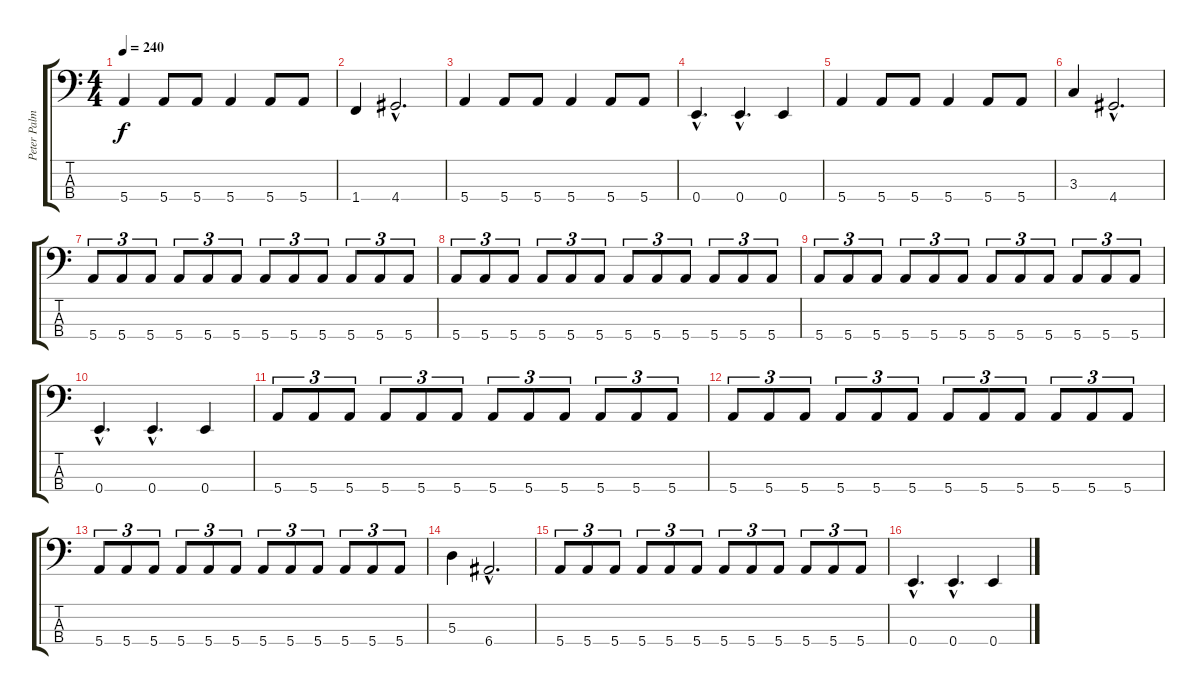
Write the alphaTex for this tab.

\track ("Peter Palmdahl" "Peter Palm") {instrument electricbasspick}
\staff {score tabs}
\tuning (G2 D2 A1 E1) {hide}
\ts (4 4)
\tempo 240
\clef f4
\ks c
5.4.4{dy f} 5.4.8 5.4.8 5.4.4 5.4.8 5.4.8 |
1.4.4 4.4{hac}.2{d} |
5.4.4 5.4.8 5.4.8 5.4.4 5.4.8 5.4.8 |
0.4{hac}.4{d} 0.4{hac}.4{d} 0.4.4 |
5.4.4 5.4.8 5.4.8 5.4.4 5.4.8 5.4.8 |
3.3.4 4.4{hac}.2{d} |
5.4.8{tu (3 2)} 5.4.8{tu (3 2)} 5.4.8{tu (3 2)} 5.4.8{tu (3 2)} 5.4.8{tu (3 2)} 5.4.8{tu (3 2)} 5.4.8{tu (3 2)} 5.4.8{tu (3 2)} 5.4.8{tu (3 2)} 5.4.8{tu (3 2)} 5.4.8{tu (3 2)} 5.4.8{tu (3 2)} |
5.4.8{tu (3 2)} 5.4.8{tu (3 2)} 5.4.8{tu (3 2)} 5.4.8{tu (3 2)} 5.4.8{tu (3 2)} 5.4.8{tu (3 2)} 5.4.8{tu (3 2)} 5.4.8{tu (3 2)} 5.4.8{tu (3 2)} 5.4.8{tu (3 2)} 5.4.8{tu (3 2)} 5.4.8{tu (3 2)} |
5.4.8{tu (3 2)} 5.4.8{tu (3 2)} 5.4.8{tu (3 2)} 5.4.8{tu (3 2)} 5.4.8{tu (3 2)} 5.4.8{tu (3 2)} 5.4.8{tu (3 2)} 5.4.8{tu (3 2)} 5.4.8{tu (3 2)} 5.4.8{tu (3 2)} 5.4.8{tu (3 2)} 5.4.8{tu (3 2)} |
0.4{hac}.4{d} 0.4{hac}.4{d} 0.4.4 |
5.4.8{tu (3 2)} 5.4.8{tu (3 2)} 5.4.8{tu (3 2)} 5.4.8{tu (3 2)} 5.4.8{tu (3 2)} 5.4.8{tu (3 2)} 5.4.8{tu (3 2)} 5.4.8{tu (3 2)} 5.4.8{tu (3 2)} 5.4.8{tu (3 2)} 5.4.8{tu (3 2)} 5.4.8{tu (3 2)} |
5.4.8{tu (3 2)} 5.4.8{tu (3 2)} 5.4.8{tu (3 2)} 5.4.8{tu (3 2)} 5.4.8{tu (3 2)} 5.4.8{tu (3 2)} 5.4.8{tu (3 2)} 5.4.8{tu (3 2)} 5.4.8{tu (3 2)} 5.4.8{tu (3 2)} 5.4.8{tu (3 2)} 5.4.8{tu (3 2)} |
5.4.8{tu (3 2)} 5.4.8{tu (3 2)} 5.4.8{tu (3 2)} 5.4.8{tu (3 2)} 5.4.8{tu (3 2)} 5.4.8{tu (3 2)} 5.4.8{tu (3 2)} 5.4.8{tu (3 2)} 5.4.8{tu (3 2)} 5.4.8{tu (3 2)} 5.4.8{tu (3 2)} 5.4.8{tu (3 2)} |
5.3.4 6.4{hac}.2{d} |
5.4.8{tu (3 2)} 5.4.8{tu (3 2)} 5.4.8{tu (3 2)} 5.4.8{tu (3 2)} 5.4.8{tu (3 2)} 5.4.8{tu (3 2)} 5.4.8{tu (3 2)} 5.4.8{tu (3 2)} 5.4.8{tu (3 2)} 5.4.8{tu (3 2)} 5.4.8{tu (3 2)} 5.4.8{tu (3 2)} |
0.4{hac}.4{d} 0.4{hac}.4{d} 0.4.4
